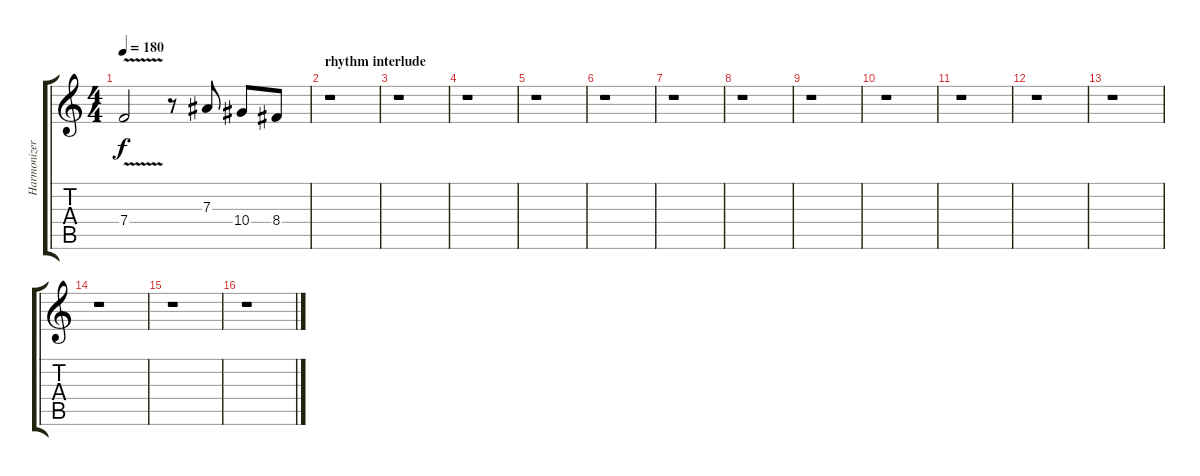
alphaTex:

\track ("Harmonizer" "Harmonizer") {instrument distortionguitar}
\staff {score tabs}
\tuning (C4 G3 Eb3 Bb2 F2 C2) {hide}
\ts (4 4)
\tempo 180
\clef g2
\ks c
7.4{v}.2{dy f} r.8 7.3.8 10.4.8 8.4.8 |
\section ("" "rhythm interlude")
r.1 |
r.1 |
r.1 |
r.1 |
r.1 |
r.1 |
r.1 |
r.1 |
r.1 |
r.1 |
r.1 |
r.1 |
r.1 |
r.1 |
r.1
